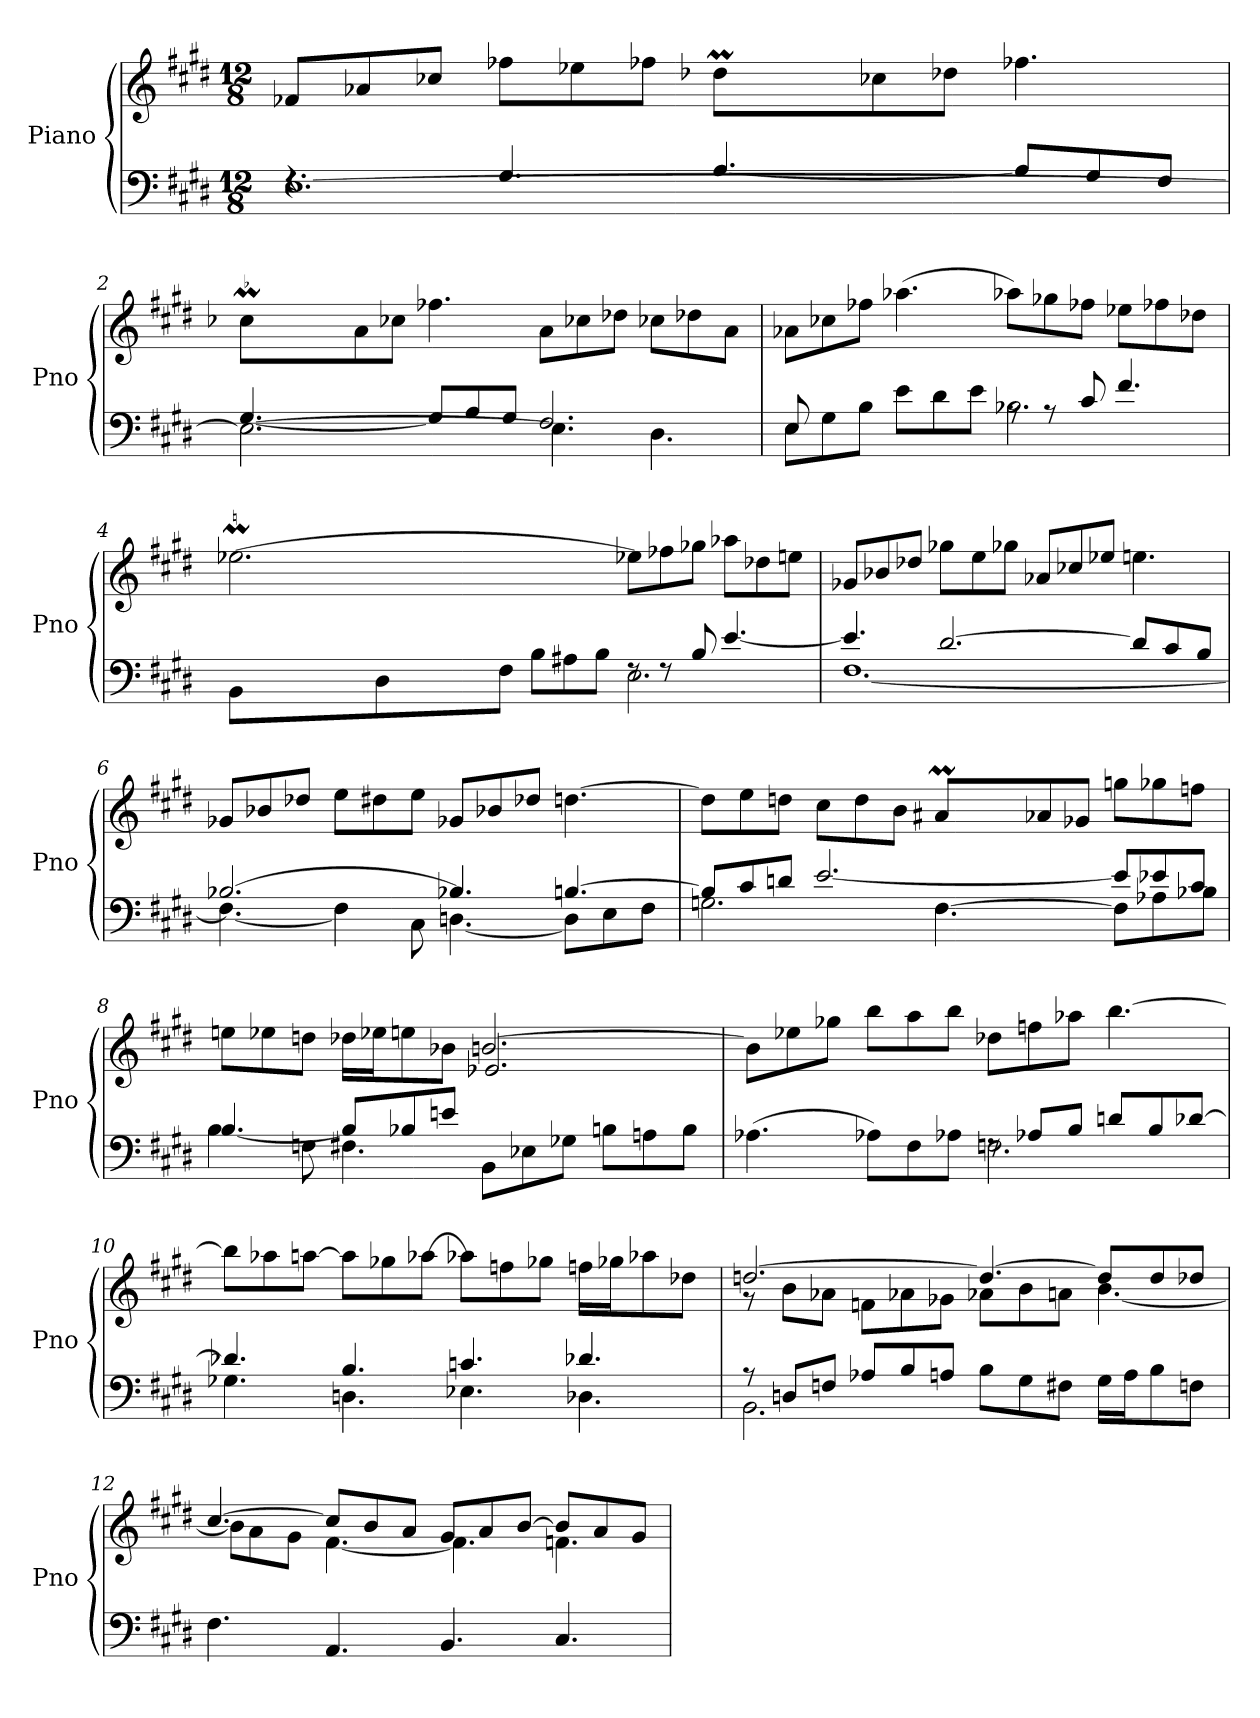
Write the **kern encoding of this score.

**kern	**kern
*part1	*part1
*staff2	*staff1
*I"Piano	*
*I'Pno	*
*clefF4	*clefG2
*k[f#c#g#d#]	*k[f#c#g#d#]
*M12/8	*M12/8
=1	=1
*^	*^
*	*^	*	*
2.ryy	4.rF	[1.E	8f-Xi/L	2.ryy
.	.	.	8a-Xi/	.
.	.	.	8cc-Xi/J	.
.	4.G#/	.	8ff-Xi\L	.
.	.	.	8ee-Xi\	.
.	.	.	8ff-Xi\J	.
*	*	*	*	*Xtuplet
8ryy	[4.A/	.	8dd-XMi\L	40ee-Xiyy
.	.	.	.	40dd-Xiyy
.	.	.	.	40ee-Xiyy
.	.	.	.	20dd-Xiyy
2ryy	.	.	8cc-Xi\	2ryy
.	.	.	8dd-Xi\J	.
.	8A/L]	.	4.ff-Xi\	.
.	8G#/	.	.	.
8ryy	8F#/J	.	.	8ryy
=2	=2	=2	=2	=2
8ryy	[4.G#/	2.E\_	8cc-XMi\L	40dd-Xiyy
.	.	.	.	40cc-Xiyy
.	.	.	.	40dd-Xiyy
.	.	.	.	20cc-Xiyy
1ryy	.	.	8a\	1ryy
.	.	.	8cc-Xi\J	.
.	8G#/L]	.	4.ff-Xi\	.
.	8A/	.	.	.
.	8G#/J	.	.	.
.	2.F#/	4.E\]	8a\L	.
.	.	.	8cc-Xi\	.
.	.	.	8dd-Xi\J	.
4.ryy	.	4.D#\	8cc-Xi\L	4.ryy
.	.	.	8dd-Xi\	.
.	.	.	8a\J	.
*	*v	*v	*	*
!!LO:LB:g=z	!!
=3	=3	=3	=3
8E\L	8E/	8a-Xi\L	8ryy
8G#\	2ryy	8cc-Xi\	2ryy
8B\J	.	8ff-Xi\J	.
8e\L	.	[4.aa-Xi\	.
8d#\	.	.	.
8e\J	8ryy	.	8ryy
8rA	2.B-Xi\	8aa-Xi\L]	2.ryy
8rA	.	8gg-Xi\	.
8c#/	.	8ff-Xi\J	.
4.f#/	.	8ee-Xi\L	.
.	.	8ff-Xi\	.
.	.	8dd-Xi\J	.
!!LO:LB:g=z
=4	=4	=4	=4
*	*^	*	*^
2..ryy	8BB\L	2.ryy	[2.ee-XMi\	32dd-Xiyy	2.ryy
.	.	.	.	32ee-Xiyy	.
.	.	.	.	32ff-Xiyy	.
.	.	.	.	32ee-Xiyy	.
.	8D#\	.	.	32ff-Xiyy	.
.	.	.	.	32ee-Xiyy	.
.	.	.	.	32ff-Xiyy	.
.	.	.	.	[32ee-Xiyy	.
.	8F#\J	.	.	4.ee-Xiyy_	.
.	8B\L	.	.	.	.
.	8A#Xj\	.	.	.	.
.	8B\J	.	.	4ee-Xiyy]	.
.	8rF	2.E\	8ee-Xi\L]	.	2.ryy
2ryy	8rF	.	8ff-XZ\	2ryy	.
.	8B/	.	8gg-Xi\J	.	.
.	[4.e/	.	8aa-Xi\L	.	.
.	.	.	8dd-Xi\	.	.
8ryy	.	.	8ee\J	8ryy	.
*	*v	*v	*	*	*
*	*	*v	*v	*v
=5	=5	=5
4.e/]	[1.F#	8g-Xi/L
.	.	8b-Xi/
.	.	8dd-Xi/J
[2.d#/	.	8gg-Xi\L
.	.	8ee\
.	.	8gg-Xi\J
.	.	8a-Xi/L
.	.	8cc-Xi/
.	.	8ee-Xi/J
8d#/L]	.	4.ee\
8c#/	.	.
8B/J	.	.
=6	=6	=6
[2.B-Xi/	4.F#\_	8g-Xi/L
.	.	8b-Xi/
.	.	8dd-Xi/J
.	4F#\]	8ee\L
.	.	8dd#j\
.	8C#\	8ee\J
4.B-Xi/]	[4.Dn\	8g-Xi/L
.	.	8b-Xi/
.	.	8dd-Xi/J
[4.B/	8D\L]	[4.ddn\
.	8E\	.
.	8F#\J	.
!!LO:LB:g=z
=7	=7	=7
*	*^	*^
2.ryy	8B/L]	2.Gn\	8dd\L]	2.ryy
.	8c#/	.	8ee\	.
.	8dn/J	.	8ddn\J	.
.	[2.e/	.	8cc#j\L	.
.	.	.	8dd\	.
.	.	.	8b\J	.
8ryy	.	[4.F#\	8a#Xmj/L	40byy
.	.	.	.	40a#jyy
.	.	.	.	40byy
.	.	.	.	20b-Xiyy
2ryy	.	.	8a-Xi/	2ryy
.	.	.	8g-Xi/J	.
.	8e/L]	8F#\L]	8ggn\L	.
.	8e-Xi/	8A-Xi\	8gg-Xi\	.
8ryy	8c#/J	8B-Xi\J	8ffni\J	8ryy
=8	=8	=8	=8	=8
*	*	*	*	*^
2.ryy	[4.B/	4B\	8een\L	2.ryy	2.ryy
.	.	.	8ee-Xi\	.	.
.	.	8Fni\	8ddn\J	.	.
.	8B/L]	4.F#\	16dd-Xi\LL	.	.
.	.	.	16ee-Xi\J	.	.
.	8B-Xi/	.	8ee\	.	.
.	8en/J	.	8b-Xi\J	.	.
2.ryy	8BB\L	2.ryy	[2.b/	2.e-Xi/	2.ryy
.	8E-Xi\	.	.	.	.
.	8G-Xi\J	.	.	.	.
.	8B\L	.	.	.	.
.	8An\	.	.	.	.
.	8B\J	.	.	.	.
*	*v	*v	*	*	*
*	*	*	*v	*v
!!LO:LB:g=z
=9	=9	=9	=9
[4.A-Xi\	2.ryy	8b\L]	2.ryy
.	.	8ee-Xi\	.
.	.	8gg-Xi\J	.
8A-Xi\L]	.	8bb\L	.
8F#\	.	8aa\	.
8A-Xi\J	.	8bb\J	.
8rF	2.Fni\	8dd-Xi\L	2.ryy
8A-Xi/L	.	8ffni\	.
8B/J	.	8aa-Xi\J	.
8dn/L	.	[4.bb\	.
8B/	.	.	.
[8d-Xi/J	.	.	.
*	*	*v	*v
!!LO:PB:g=z
=10	=10	=10
4.d-Xi/]	4.G-Xi\	8bb\L]
.	.	8aa-Xi\
.	.	[8aa\J
4.B/	4.Dn\	8aa\L]
.	.	8gg-Xi\
.	.	[8aa-Xi\J
4.cni/	4.E-Xi\	8aa-Xi\L]
.	.	8ffni\
.	.	8gg-Xi\J
4.d-Xi/	4.D-Xi\	16ffni\LL
.	.	16gg-Xi\J
.	.	8aa-Xi\
.	.	8dd-Xi\J
=11	=11	=11
*	*	*^
*	*	*	*^
8r	2.BB\	[2.ddn/	8r	2.ryy
8Dn/L	.	.	8b\L	.
8Fni/J	.	.	8a-Xi\J	.
8A-Xi/L	.	.	8fni\L	.
8B/	.	.	8a-Xi\	.
8A/J	.	.	8g-Xi\J	.
8B\L	2.ryy	4.dd/_	8a-Xi\L	2.ryy
8G#\	.	.	8b\	.
8F#\J	.	.	8a\J	.
16G#j\LL	.	8dd/L]	[4.b\	.
16A\J	.	.	.	.
8B\	.	8dd/	.	.
8Fni\J	.	8dd-Xi/J	.	.
*v	*v	*	*	*
*	*	*v	*v
=12	=12	=12
4.F#\	[4.cc#/	8b\L]
.	.	8a\
.	.	8g#\J
4.AA/	8cc#/L]	[4.f#\
.	8b/	.
.	8a/J	.
4.BB/	8g#/L	4.f#\]
.	8a/	.
.	[8b/J	.
4.C#/	8b/L]	4.fni\
.	8a/	.
.	8g#/J	.
*	*v	*v
=	=
*-	*-
